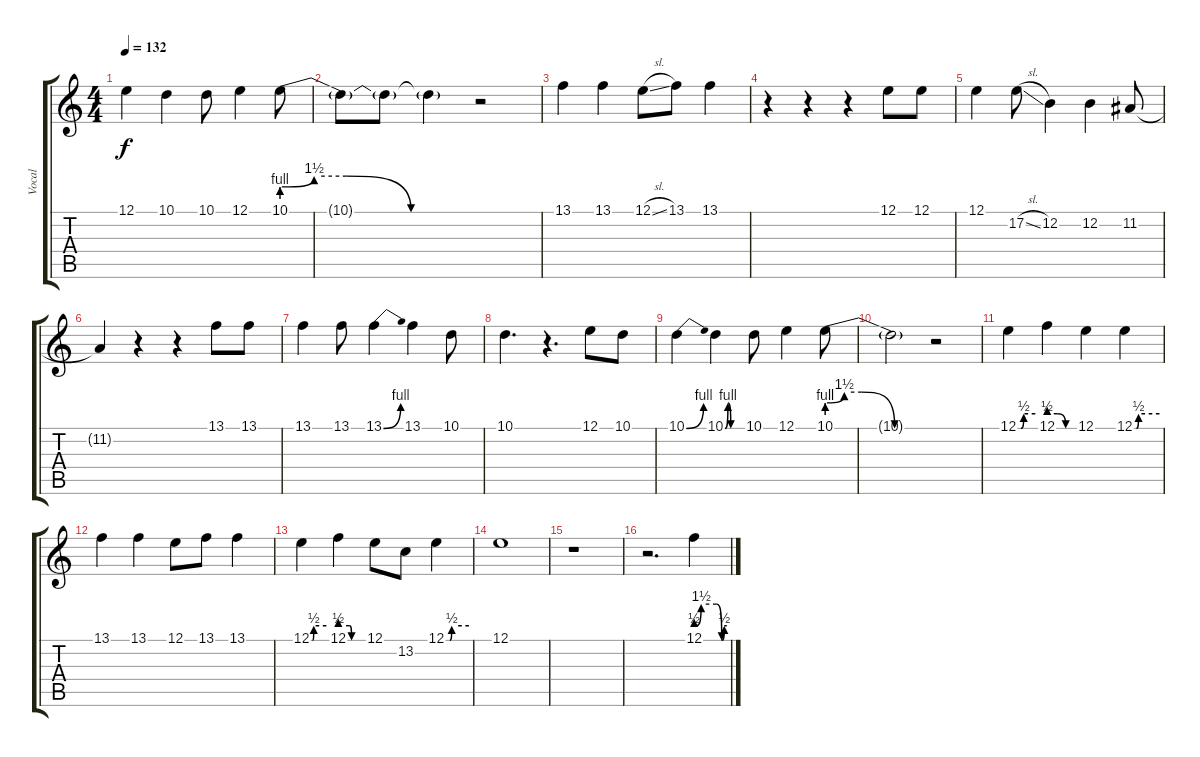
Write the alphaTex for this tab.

\track ("Vocal" "Vocal") {instrument baritonesax}
\staff {score tabs}
\tuning (E4 B3 G3 D3 A2 E2) {hide}
\ts (4 4)
\tempo 132
\clef g2
\ks c
12.1.4{dy f} 10.1.4 10.1.8 12.1.4 10.1{be (custom 0 4 10 6 20 6 40 0 60 0)}.8 |
10.1{t}.8 10.1{t}.8 10.1{t}.4 r.2 |
13.1.4 13.1.4 12.1{sl}.8 13.1.8 13.1.4 |
r.4 r.4 r.4 12.1.8 12.1.8 |
12.1.4 17.2{sl}.8 12.2.4 12.2.4 11.2.8 |
11.2{t}.4 r.4 r.4 13.1.8 13.1.8 |
13.1.4 13.1.8 13.1{be (bend 0 0 60 4)}.4 13.1.4 10.1.8 |
10.1.4{d} r.4{d} 12.1.8 10.1.8 |
10.1{be (bend 0 0 60 4)}.4 10.1{be (custom 0 0 10 4 20 0 60 0)}.4 10.1.8 12.1.4 10.1{be (custom 0 4 10 6 20 6 39 0 60 0)}.8 |
10.1{t}.2 r.2 |
12.1{be (custom 0 0 10 0 20 2 60 2)}.4 12.1{be (custom 0 2 20 2 40 0 60 0)}.4 12.1.4 12.1{be (custom 0 0 5 0 10 2 60 2)}.4 |
13.1.4 13.1.4 12.1.8 13.1.8 13.1.4 |
12.1{be (custom 0 0 5 0 10 2 60 2)}.4 12.1{be (custom 0 2 25 2 30 0 60 0)}.4 12.1.8 13.2.8 12.1{be (custom 0 0 10 0 15 2 60 2)}.4 |
12.1.1 |
r.1 |
r.2{d} 12.1{be (custom 0 2 10 6 40 6 50 0 55 2 60 2)}.4
